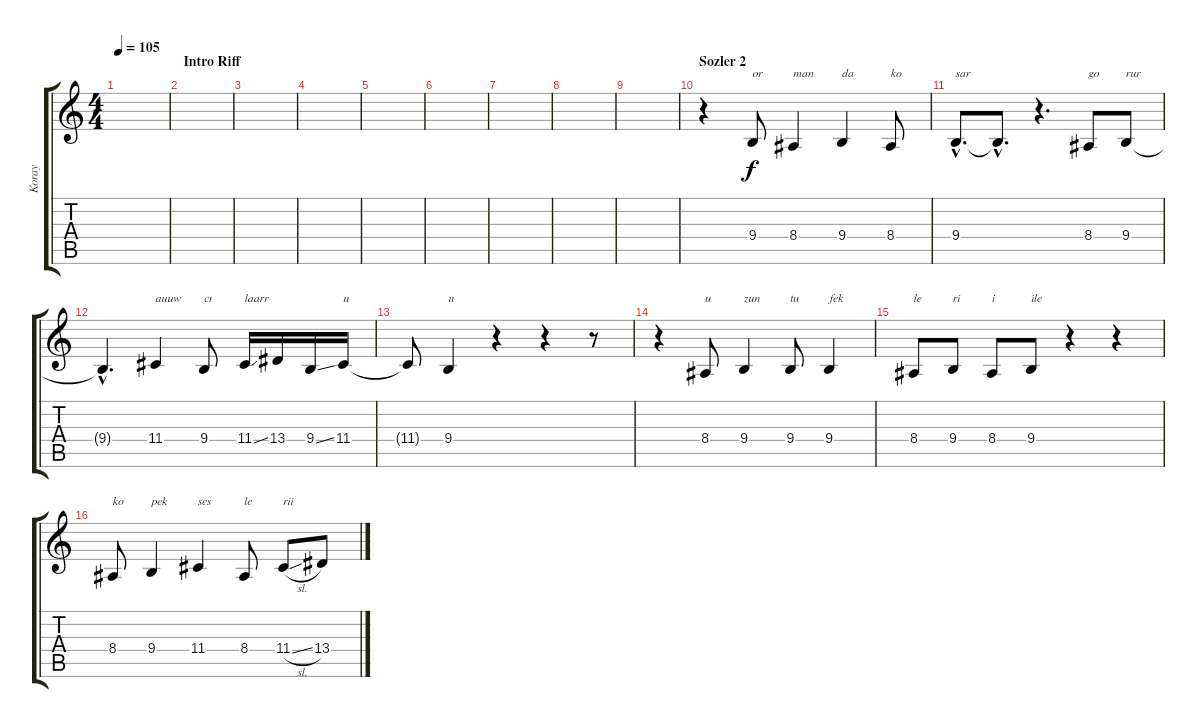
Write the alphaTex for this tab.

\track ("Koray" "Koray") {instrument sopranosax}
\staff {score tabs}
\tuning (E4 B3 G3 D3 A2 E2) {hide}
\ts (4 4)
\tempo 105
\clef g2
\ks c
|
\section ("" "Intro Riff")
|
|
|
|
|
|
|
|
\section ("" "Sozler 2")
r.4 9.4.8{txt "or"} 8.4.4{txt "man"} 9.4.4{txt "da"} 8.4.8{txt "ko"} |
9.4{hac}.8{d txt "sar"} 9.4{hac t}.8{d} r.4{d} 8.4.8{txt "go"} 9.4.8{txt "rur"} |
9.4{hac t}.4{d} 11.4.4{txt "auuw"} 9.4.8{txt "cı"} 11.4{ss}.16{txt "laarr"} 13.4.16 9.4{ss}.16 11.4.16{txt "ıı"} |
11.4{t}.8 9.4.4{txt "ıı"} r.4 r.4 r.8 |
r.4 8.4.8{txt "u"} 9.4.4{txt "zun"} 9.4.8{txt "tu"} 9.4.4{txt "fek"} |
8.4.8{txt "le"} 9.4.8{txt "ri"} 8.4.8{txt "i"} 9.4.8{txt "ile"} r.4 r.4 |
8.4.8{txt "ko"} 9.4.4{txt "pek"} 11.4.4{txt "ses"} 8.4.8{txt "le"} 11.4{sl}.8{txt "rii"} 13.4.8
